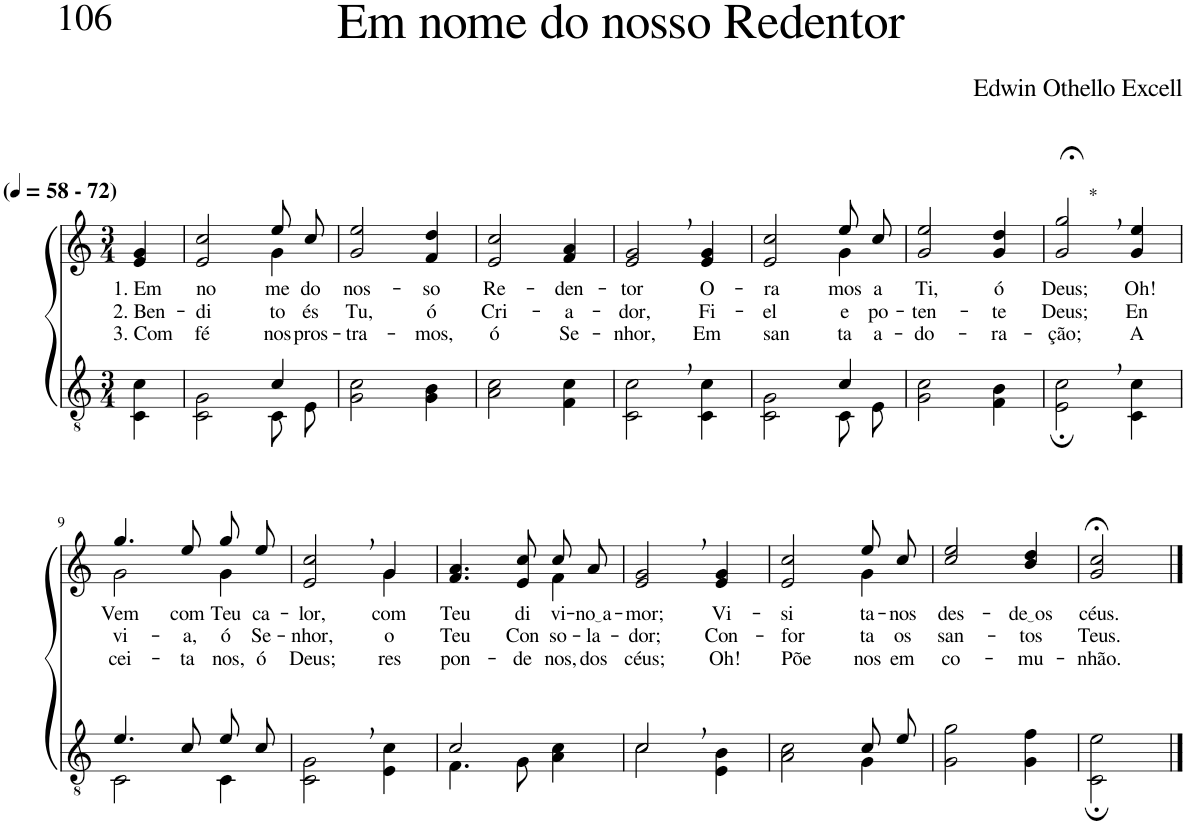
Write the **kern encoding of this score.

**kern	**kern	**text	**text	**text
*part2	*part1	*part1	*part1	*part1
*staff2	*staff1	*staff1	*staff1	*staff1
*I"Parte III e IV	*I"Parte I e II	*	*	*
*clefGv2	*clefG2	*	*	*
*Trd3c5	*Trd3c5	*	*	*
*k[]	*k[]	*	*	*
*M3/4	*M3/4	*	*	*
*MM58	*MM58	*	*	*
=1	=1	=1	=1	=1
!	!LO:TX:a:B:t=(	!	!	!
!	!LO:TX:a:B:t=- 72)	!	!	!
!	!	!LO:LY:b	!LO:LY:b	!LO:LY:b
4C\ 4c\	4e/ 4g/	1. Em	2. Ben-	3. Com
=2	=2	=2	=2	=2
*^	*	*	*	*
!	!	!	!LO:LY:b	!LO:LY:b	!LO:LY:b
*	*	*^	*	*	*
2ryy	2C\ 2G\	2e/ 2cc/	2ryy	no-	-di-	fé
!	!	!	!	!LO:LY:b	!LO:LY:b	!LO:LY:b
4c/	8C\L	8ee/L	4g\	-me	-to	nos
!	!	!	!	!LO:LY:b	!LO:LY:b	!LO:LY:b
.	8E\J	8cc/J	.	do	és	pros-
*	*	*v	*v	*	*	*
=3	=3	=3	=3	=3	=3
!	!	!	!LO:LY:b	!LO:LY:b	!LO:LY:b
*v	*v	*	*	*	*
2G\ 2c\	2g/ 2ee/	nos-	Tu,	-tra-
!	!	!LO:LY:b	!LO:LY:b	!LO:LY:b
4G\ 4B\	4f/ 4dd/	-so	ó	-mos,
=4	=4	=4	=4	=4
!	!	!LO:LY:b	!LO:LY:b	!LO:LY:b
2A\ 2c\	2e/ 2cc/	Re-	Cri-	ó
!	!	!LO:LY:b	!LO:LY:b	!LO:LY:b
4F\ 4c\	4f/ 4a/	-den-	-a-	Se-
=5	=5	=5	=5	=5
!	!	!LO:LY:b	!LO:LY:b	!LO:LY:b
2C\, 2c\,	2e/, 2g/,	-tor	-dor,	-nhor,
!	!	!LO:LY:b	!LO:LY:b	!LO:LY:b
4C\ 4c\	4e/ 4g/	O-	Fi-	Em
=6	=6	=6	=6	=6
*^	*	*	*	*
!	!	!	!LO:LY:b	!LO:LY:b	!LO:LY:b
*	*	*^	*	*	*
2ryy	2C\ 2G\	2e/ 2cc/	2ryy	-ra-	-el	san-
!	!	!	!	!LO:LY:b	!LO:LY:b	!LO:LY:b
4c/	8C\L	8ee/L	4g\	-mos	e	-ta
!	!	!	!	!LO:LY:b	!LO:LY:b	!LO:LY:b
.	8E\J	8cc/J	.	a	po-	a-
*	*	*v	*v	*	*	*
=7	=7	=7	=7	=7	=7
!	!	!	!LO:LY:b	!LO:LY:b	!LO:LY:b
*v	*v	*	*	*	*
2G\ 2c\	2g/ 2ee/	Ti,	-ten-	-do-
!	!	!LO:LY:b	!LO:LY:b	!LO:LY:b
4F\ 4B\	4g/ 4dd/	ó	-te	-ra-
=8	=8	=8	=8	=8
!	!LO:TX:a:t=*	!	!	!
!	!	!LO:LY:b	!LO:LY:b	!LO:LY:b
2E\;, 2c\;,	2g/;<, 2gg/;<,	Deus;	Deus;	-ção;
!	!	!LO:LY:b	!LO:LY:b	!LO:LY:b
4C\ 4c\	4g/ 4ee/	Oh!	En-	A-
!!LO:LB:g=z
=9	=9	=9	=9	=9
*^	*^	*	*	*
!	!	!	!	!LO:LY:b	!LO:LY:b	!LO:LY:b
4.e/	2C\	4.gg/	2g\	Vem	-vi-	-cei-
!	!	!	!	!LO:LY:b	!LO:LY:b	!LO:LY:b
8c/	.	8ee/	.	com	-a,	-ta-
!	!	!	!	!LO:LY:b	!LO:LY:b	!LO:LY:b
8e/L	4C\	8gg/L	4g\	Teu	ó	-nos,
!	!	!	!	!LO:LY:b	!LO:LY:b	!LO:LY:b
8c/J	.	8ee/J	.	ca-	Se-	ó
*v	*v	*	*	*	*	*
=10	=10	=10	=10	=10	=10
!	!	!	!LO:LY:b	!LO:LY:b	!LO:LY:b
2C\, 2G\,	2e/, 2cc/,	2ryy	-lor,	-nhor,	Deus;
!	!	!	!LO:LY:b	!LO:LY:b	!LO:LY:b
4E\ 4c\	4g/	4g\	com	o	res-
=11	=11	=11	=11	=11	=11
*^	*	*	*	*	*
!	!	!	!	!LO:LY:b	!LO:LY:b	!LO:LY:b
2c/	4.F\	4.f/ 4.a/	2ryy	Teu	Teu	-pon-
!	!	!	!	!LO:LY:b	!LO:LY:b	!LO:LY:b
.	8G\	8e/ 8cc/	.	di-	Con-	-de-
!	!	!	!	!LO:LY:b	!LO:LY:b	!LO:LY:b
4ryy	4A\ 4c\	8cc/L	4f\	-vi-	so-	-nos,
!	!	!	!	!LO:LY:b	!LO:LY:b	!LO:LY:b
.	.	8a/J	.	no a	-la-	dos
*	*	*v	*v	*	*	*
=12	=12	=12	=12	=12	=12
!	!	!	!LO:LY:b	!LO:LY:b	!LO:LY:b
2c,/	2c\	2e/, 2g/,	-mor;	-dor;	céus;
!	!	!	!LO:LY:b	!LO:LY:b	!LO:LY:b
4ryy	4E\ 4B\	4e/ 4g/	Vi-	Con-	Oh!
=13	=13	=13	=13	=13	=13
!	!	!	!LO:LY:b	!LO:LY:b	!LO:LY:b
*	*	*^	*	*	*
2ryy	2A\ 2c\	2e/ 2cc/	2ryy	-si-	-for-	Põe-
!	!	!	!	!LO:LY:b	!LO:LY:b	!LO:LY:b
8c/L	4G\	8ee/L	4g\	-ta-	-ta	-nos
!	!	!	!	!LO:LY:b	!LO:LY:b	!LO:LY:b
8e/J	.	8cc/J	.	-nos	os	em
*v	*v	*	*	*	*	*
*	*v	*v	*	*	*
=14	=14	=14	=14	=14
!	!	!LO:LY:b	!LO:LY:b	!LO:LY:b
2G\ 2g\	2cc/ 2ee/	des-	san-	co-
!	!	!LO:LY:b	!LO:LY:b	!LO:LY:b
4G\ 4f\	4b/ 4dd/	de os	-tos	-mu-
=15	=15	=15	=15	=15
!	!	!LO:LY:b	!LO:LY:b	!LO:LY:b
2C\; 2e\;	2g/;< 2cc/;<	céus.	Teus.	-nhão.
==	==	==	==	==
*-	*-	*-	*-	*-
